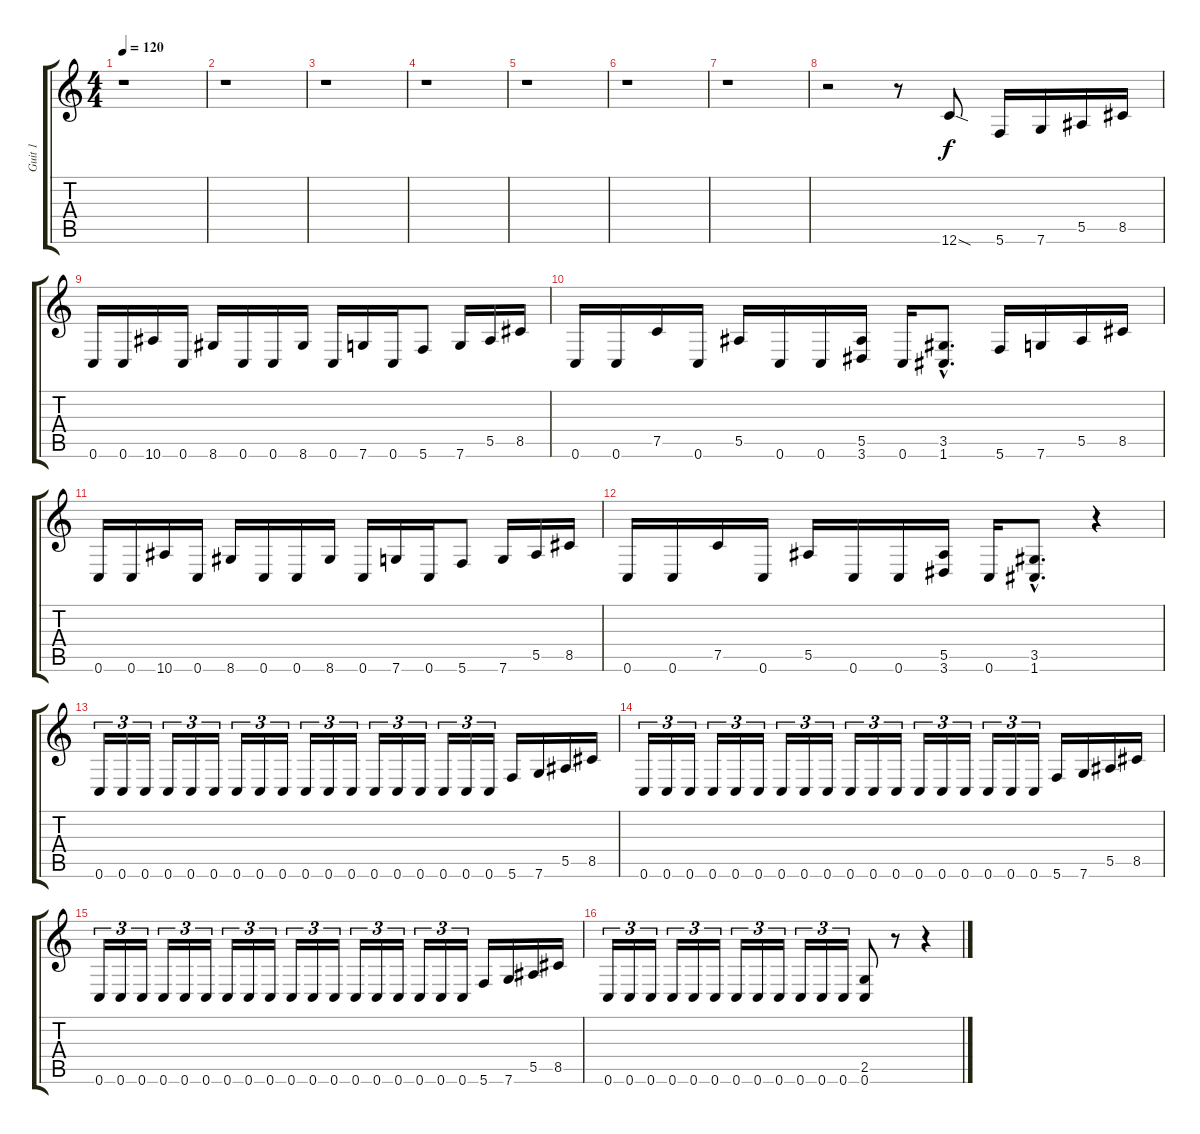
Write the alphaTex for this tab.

\track ("Guit 1" "Guit 1") {instrument distortionguitar}
\staff {score tabs}
\tuning (C4 G3 Eb3 Bb2 F2 C2) {hide}
\ts (4 4)
\tempo 120
\clef g2
\ks c
r.1{dy f} |
r.1 |
r.1 |
r.1 |
r.1 |
r.1 |
r.1 |
r.2 r.8 12.6{sod}.8 5.6.16 7.6.16 5.5.16 8.5.16 |
0.6.16 0.6.16 10.6.16 0.6.16 8.6.16 0.6.16 0.6.16 8.6.16 0.6.16 7.6.16 0.6.16 5.6.8 7.6.16 5.5.16 8.5.16 |
0.6.16 0.6.16 7.5.16 0.6.16 5.5.16 0.6.16 0.6.16 (5.5 3.6).16 0.6.16 (3.5{hac} 1.6{hac}).8{d} 5.6.16 7.6.16 5.5.16 8.5.16 |
0.6.16 0.6.16 10.6.16 0.6.16 8.6.16 0.6.16 0.6.16 8.6.16 0.6.16 7.6.16 0.6.16 5.6.8 7.6.16 5.5.16 8.5.16 |
0.6.16 0.6.16 7.5.16 0.6.16 5.5.16 0.6.16 0.6.16 (5.5 3.6).16 0.6.16 (3.5{hac} 1.6{hac}).8{d} r.4 |
0.6.16{tu (3 2)} 0.6.16{tu (3 2)} 0.6.16{tu (3 2)} 0.6.16{tu (3 2)} 0.6.16{tu (3 2)} 0.6.16{tu (3 2)} 0.6.16{tu (3 2)} 0.6.16{tu (3 2)} 0.6.16{tu (3 2)} 0.6.16{tu (3 2)} 0.6.16{tu (3 2)} 0.6.16{tu (3 2)} 0.6.16{tu (3 2)} 0.6.16{tu (3 2)} 0.6.16{tu (3 2)} 0.6.16{tu (3 2)} 0.6.16{tu (3 2)} 0.6.16{tu (3 2)} 5.6.16 7.6.16 5.5.16 8.5.16 |
0.6.16{tu (3 2)} 0.6.16{tu (3 2)} 0.6.16{tu (3 2)} 0.6.16{tu (3 2)} 0.6.16{tu (3 2)} 0.6.16{tu (3 2)} 0.6.16{tu (3 2)} 0.6.16{tu (3 2)} 0.6.16{tu (3 2)} 0.6.16{tu (3 2)} 0.6.16{tu (3 2)} 0.6.16{tu (3 2)} 0.6.16{tu (3 2)} 0.6.16{tu (3 2)} 0.6.16{tu (3 2)} 0.6.16{tu (3 2)} 0.6.16{tu (3 2)} 0.6.16{tu (3 2)} 5.6.16 7.6.16 5.5.16 8.5.16 |
0.6.16{tu (3 2)} 0.6.16{tu (3 2)} 0.6.16{tu (3 2)} 0.6.16{tu (3 2)} 0.6.16{tu (3 2)} 0.6.16{tu (3 2)} 0.6.16{tu (3 2)} 0.6.16{tu (3 2)} 0.6.16{tu (3 2)} 0.6.16{tu (3 2)} 0.6.16{tu (3 2)} 0.6.16{tu (3 2)} 0.6.16{tu (3 2)} 0.6.16{tu (3 2)} 0.6.16{tu (3 2)} 0.6.16{tu (3 2)} 0.6.16{tu (3 2)} 0.6.16{tu (3 2)} 5.6.16 7.6.16 5.5.16 8.5.16 |
0.6.16{tu (3 2)} 0.6.16{tu (3 2)} 0.6.16{tu (3 2)} 0.6.16{tu (3 2)} 0.6.16{tu (3 2)} 0.6.16{tu (3 2)} 0.6.16{tu (3 2)} 0.6.16{tu (3 2)} 0.6.16{tu (3 2)} 0.6.16{tu (3 2)} 0.6.16{tu (3 2)} 0.6.16{tu (3 2)} (2.5 0.6).8 r.8 r.4
